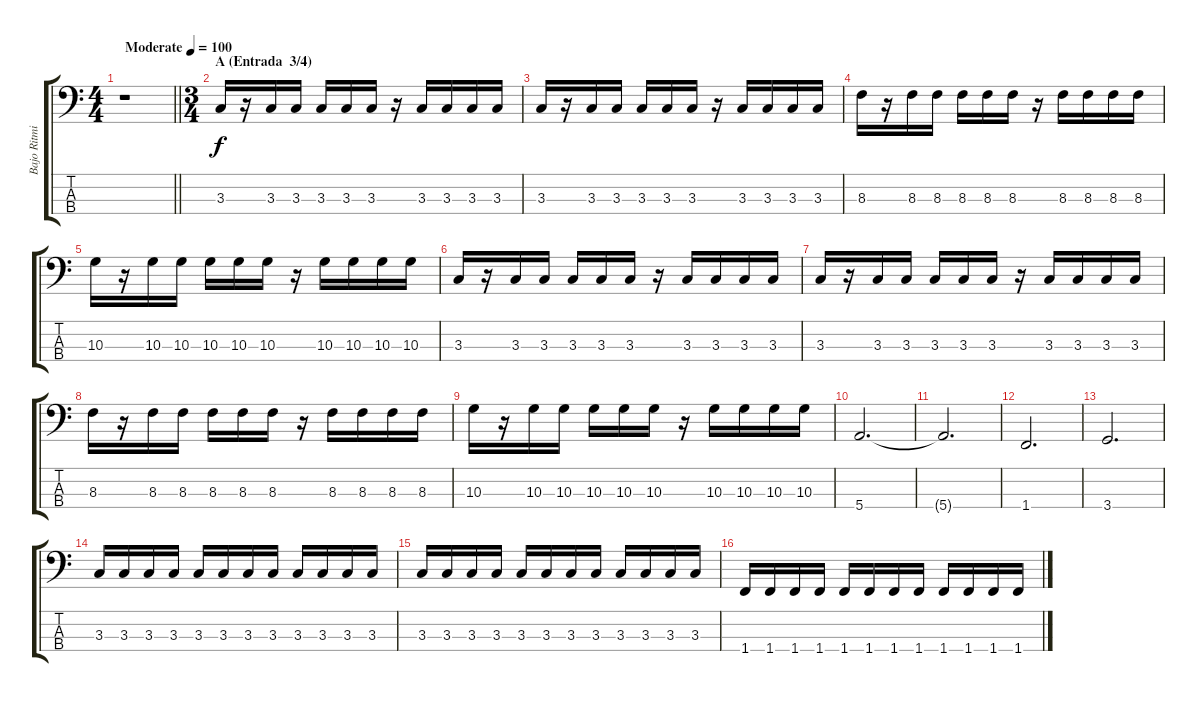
\track ("Bajo Ritmico" "Bajo Ritmi") {instrument electricbassfinger}
\staff {score tabs}
\tuning (G2 D2 A1 E1) {hide}
\ts (4 4)
\tempo (100 "Moderate")
\clef f4
\barLineRight lightlight
\ks c
r.1{dy f instrument electricbassfinger} |
\ts (3 4)
\section ("" "A (Entrada  3/4)")
3.3.16 r.16 3.3.16 3.3.16 3.3.16 3.3.16 3.3.16 r.16 3.3.16 3.3.16 3.3.16 3.3.16 |
3.3.16 r.16 3.3.16 3.3.16 3.3.16 3.3.16 3.3.16 r.16 3.3.16 3.3.16 3.3.16 3.3.16 |
8.3.16 r.16 8.3.16 8.3.16 8.3.16 8.3.16 8.3.16 r.16 8.3.16 8.3.16 8.3.16 8.3.16 |
10.3.16 r.16 10.3.16 10.3.16 10.3.16 10.3.16 10.3.16 r.16 10.3.16 10.3.16 10.3.16 10.3.16 |
3.3.16 r.16 3.3.16 3.3.16 3.3.16 3.3.16 3.3.16 r.16 3.3.16 3.3.16 3.3.16 3.3.16 |
3.3.16 r.16 3.3.16 3.3.16 3.3.16 3.3.16 3.3.16 r.16 3.3.16 3.3.16 3.3.16 3.3.16 |
8.3.16 r.16 8.3.16 8.3.16 8.3.16 8.3.16 8.3.16 r.16 8.3.16 8.3.16 8.3.16 8.3.16 |
10.3.16 r.16 10.3.16 10.3.16 10.3.16 10.3.16 10.3.16 r.16 10.3.16 10.3.16 10.3.16 10.3.16 |
5.4.2{d} |
5.4{t}.2{d} |
1.4.2{d} |
3.4.2{d} |
3.3.16 3.3.16 3.3.16 3.3.16 3.3.16 3.3.16 3.3.16 3.3.16 3.3.16 3.3.16 3.3.16 3.3.16 |
3.3.16 3.3.16 3.3.16 3.3.16 3.3.16 3.3.16 3.3.16 3.3.16 3.3.16 3.3.16 3.3.16 3.3.16 |
1.4.16 1.4.16 1.4.16 1.4.16 1.4.16 1.4.16 1.4.16 1.4.16 1.4.16 1.4.16 1.4.16 1.4.16
